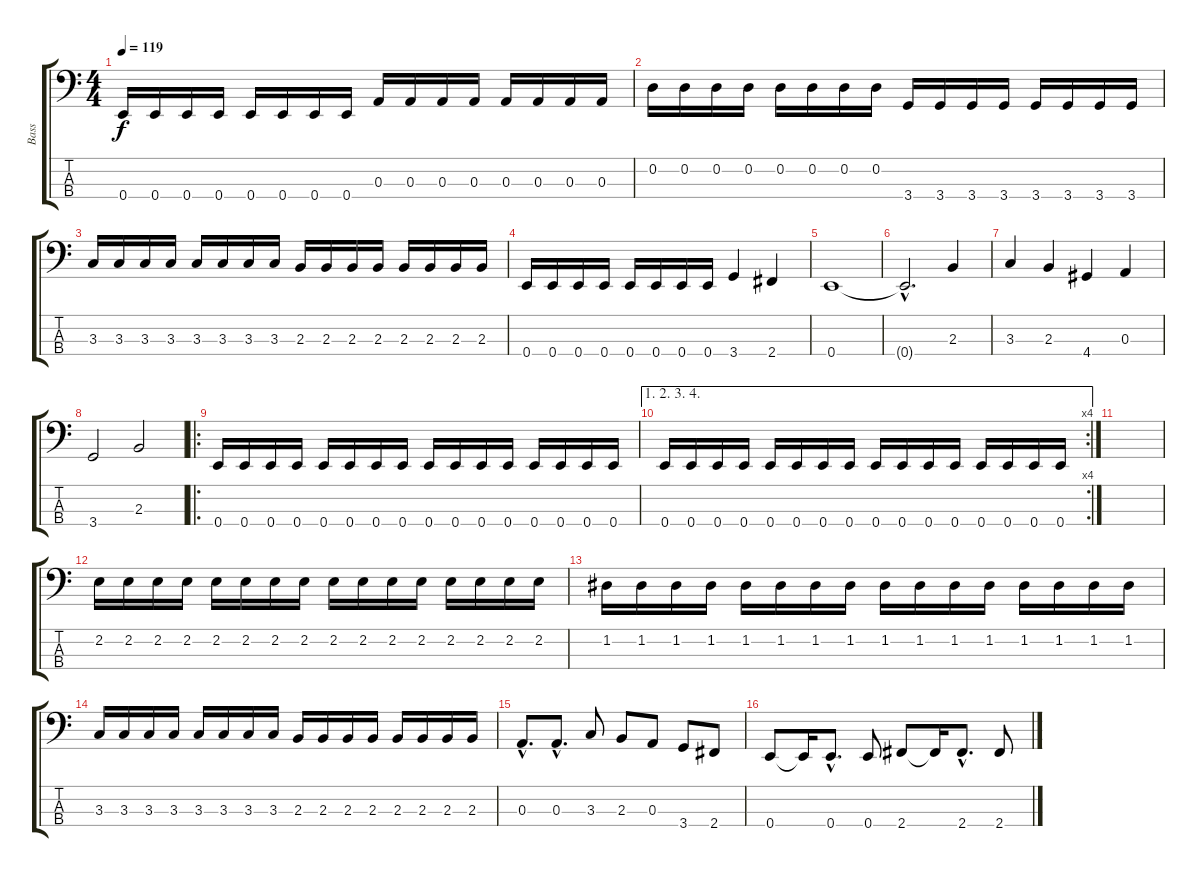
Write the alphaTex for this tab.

\track ("Bass" "Bass") {instrument electricbasspick}
\staff {score tabs}
\tuning (G2 D2 A1 E1) {hide}
\ts (4 4)
\tempo 119
\clef f4
\ks c
0.4.16{dy f} 0.4.16 0.4.16 0.4.16 0.4.16 0.4.16 0.4.16 0.4.16 0.3.16 0.3.16 0.3.16 0.3.16 0.3.16 0.3.16 0.3.16 0.3.16 |
0.2.16 0.2.16 0.2.16 0.2.16 0.2.16 0.2.16 0.2.16 0.2.16 3.4.16 3.4.16 3.4.16 3.4.16 3.4.16 3.4.16 3.4.16 3.4.16 |
3.3.16 3.3.16 3.3.16 3.3.16 3.3.16 3.3.16 3.3.16 3.3.16 2.3.16 2.3.16 2.3.16 2.3.16 2.3.16 2.3.16 2.3.16 2.3.16 |
0.4.16 0.4.16 0.4.16 0.4.16 0.4.16 0.4.16 0.4.16 0.4.16 3.4.4 2.4.4 |
0.4.1 |
0.4{hac t}.2{d} 2.3.4 |
3.3.4 2.3.4 4.4.4 0.3.4 |
3.4.2 2.3.2 |
\ro
0.4.16 0.4.16 0.4.16 0.4.16 0.4.16 0.4.16 0.4.16 0.4.16 0.4.16 0.4.16 0.4.16 0.4.16 0.4.16 0.4.16 0.4.16 0.4.16 |
\ae (1 2 3 4)
\rc 4
0.4.16 0.4.16 0.4.16 0.4.16 0.4.16 0.4.16 0.4.16 0.4.16 0.4.16 0.4.16 0.4.16 0.4.16 0.4.16 0.4.16 0.4.16 0.4.16 |
|
2.2.16 2.2.16 2.2.16 2.2.16 2.2.16 2.2.16 2.2.16 2.2.16 2.2.16 2.2.16 2.2.16 2.2.16 2.2.16 2.2.16 2.2.16 2.2.16 |
1.2.16 1.2.16 1.2.16 1.2.16 1.2.16 1.2.16 1.2.16 1.2.16 1.2.16 1.2.16 1.2.16 1.2.16 1.2.16 1.2.16 1.2.16 1.2.16 |
3.3.16 3.3.16 3.3.16 3.3.16 3.3.16 3.3.16 3.3.16 3.3.16 2.3.16 2.3.16 2.3.16 2.3.16 2.3.16 2.3.16 2.3.16 2.3.16 |
0.3{hac}.8{d} 0.3{hac}.8{d} 3.3.8 2.3.8 0.3.8 3.4.8 2.4.8 |
0.4.8 0.4{t}.16 0.4{hac}.8{d} 0.4.8 2.4.8 2.4{t}.16 2.4{hac}.8{d} 2.4.8
